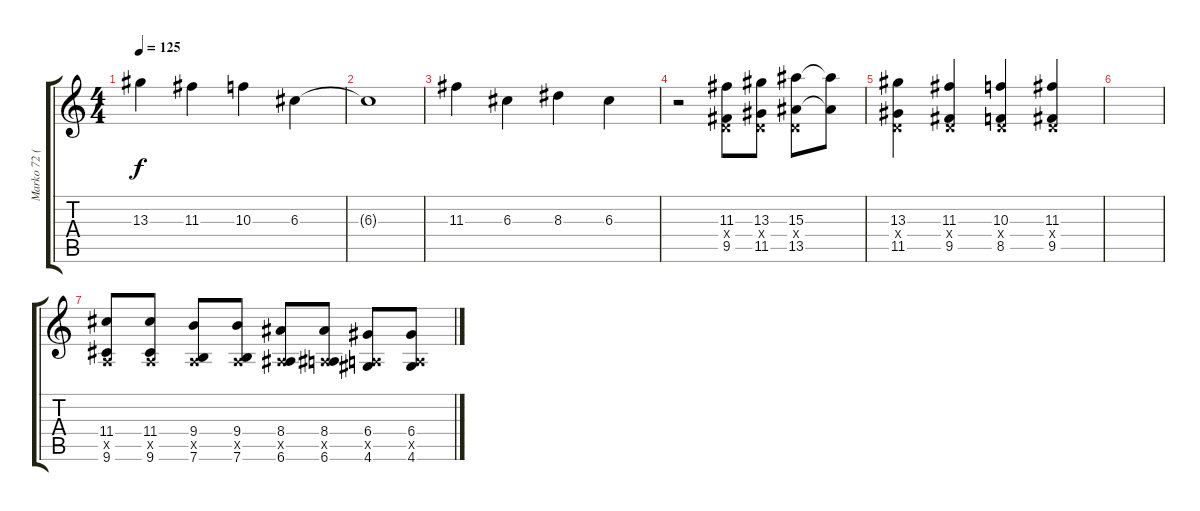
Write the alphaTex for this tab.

\track ("Marko 72 (guitare)" "Marko 72 (") {instrument distortionguitar}
\staff {score tabs}
\tuning (E4 B3 G3 D3 A2 E2) {hide}
\ts (4 4)
\tempo 125
\clef g2
\ks c
13.3.4{dy f} 11.3.4 10.3.4 6.3.4 |
6.3{t}.1 |
11.3.4 6.3.4 8.3.4 6.3.4 |
r.2{volume 10} (11.3 0.4{x} 9.5).8 (13.3 0.4{x} 11.5).8 (15.3 0.4{x} 13.5).8 (15.3{t} 13.5{t}).8 |
(13.3 0.4{x} 11.5).4 (11.3 0.4{x} 9.5).4 (10.3 0.4{x} 8.5).4 (11.3 0.4{x} 9.5).4 |
|
(11.4 0.5{x} 9.6).8 (11.4 0.5{x} 9.6).8 (9.4 0.5{x} 7.6).8 (9.4 0.5{x} 7.6).8 (8.4 0.5{x} 6.6).8 (8.4 0.5{x} 6.6).8 (6.4 0.5{x} 4.6).8 (6.4 0.5{x} 4.6).8
